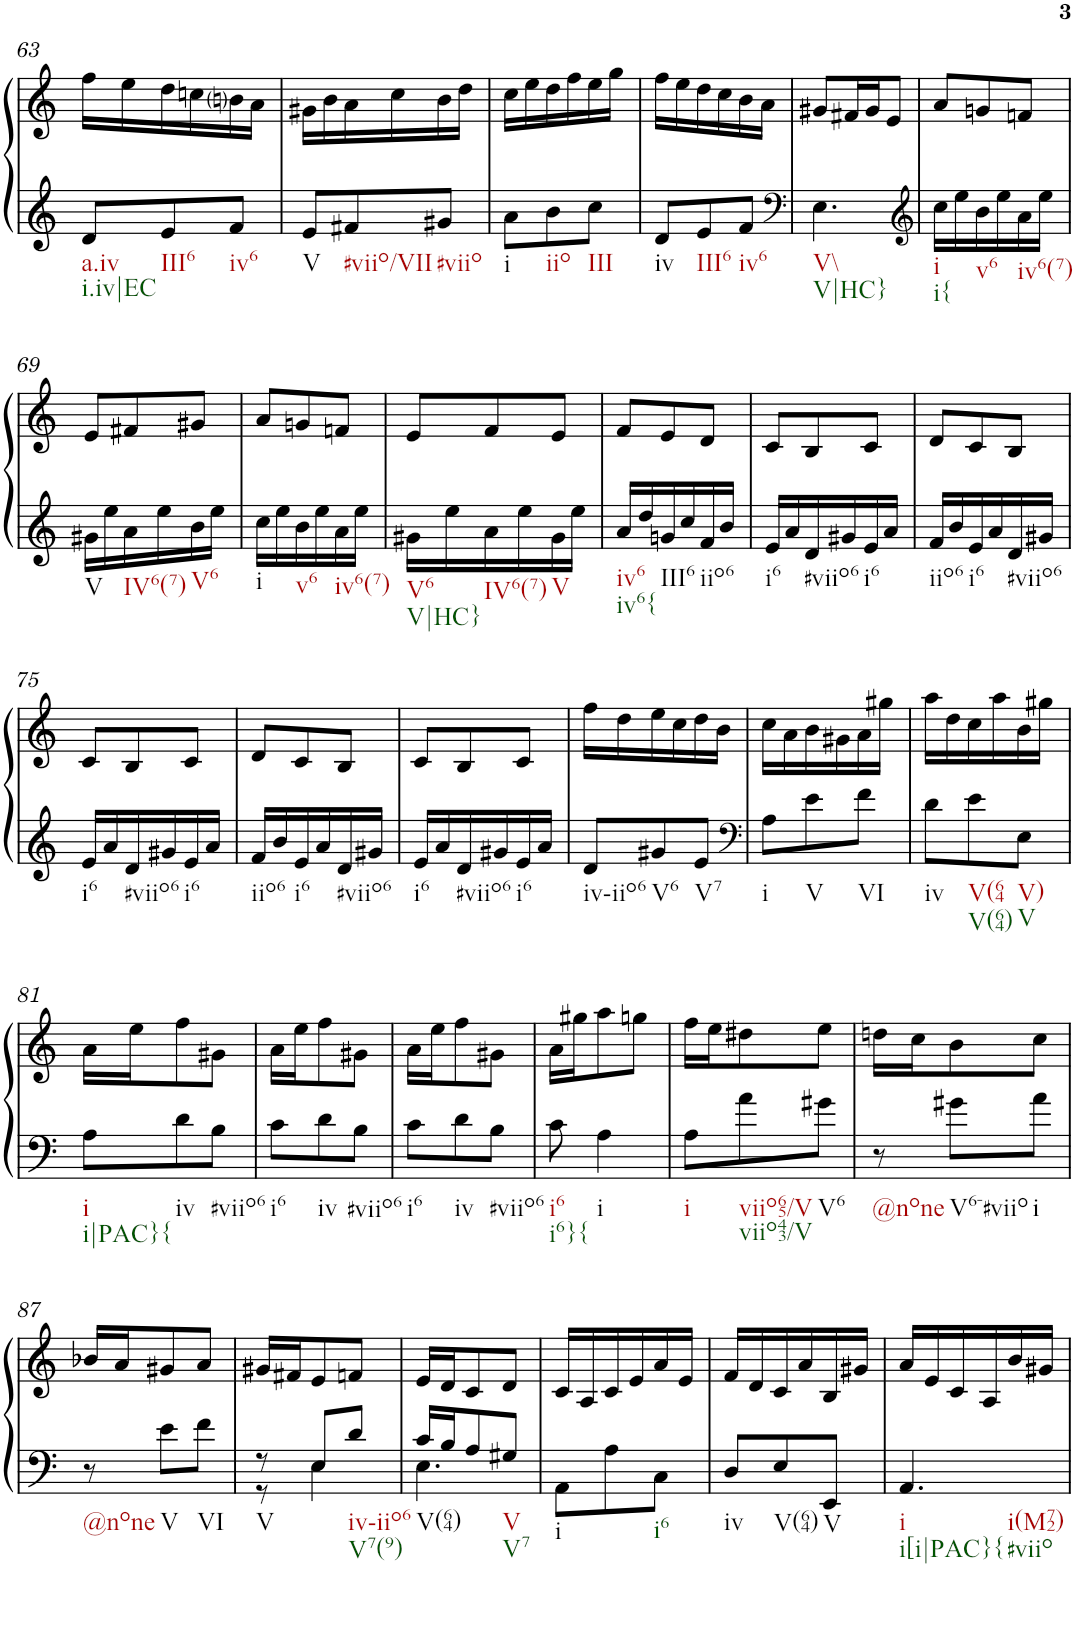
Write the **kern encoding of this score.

**kern	**kern
*part1	*part1
*staff2	*staff1
*I"Piano	*
*I'Pno	*
!!LO:PB:g=z
*clefF4	*clefG2
*k[]	*k[]
*M3/8	*M3/8
=63	=63
!LO:TX:b:t=a.iv	!
!LO:TX:b:t=i.iv|EC	!
8d/L	16ff\LL
.	16ee\
!LO:TX:b:t=III6	!
8e/	16dd\
.	16ccn\
!LO:TX:b:t=iv6	!
8f/J	16bni\
.	16a\JJ
=64	=64
!LO:TX:b:t=V	!
8e/L	16g#X\LL
.	16b\
!LO:TX:b:t=#viio/VII	!
8f#X/	16a\
.	16cc\
!LO:TX:b:t=#viio	!
8g#X/J	16b\
.	16dd\JJ
=65	=65
!LO:TX:b:t=i	!
8a\L	16cc\LL
.	16ee\
!LO:TX:b:t=iio	!
8b\	16dd\
.	16ff\
!LO:TX:b:t=III	!
8cc\J	16ee\
.	16gg\JJ
=66	=66
!LO:TX:b:t=iv	!
8d/L	16ff\LL
.	16ee\
!LO:TX:b:t=III6	!
8e/	16dd\
.	16cc\
!LO:TX:b:t=iv6	!
8f/J	16b\
.	16a\JJ
=67	=67
*clefF4	*
!LO:TX:b:t=V\\	!
!LO:TX:b:t=V|HC}	!
4.E\	8g#X/L
.	16f#X/L
.	16g#/J
.	8e/J
=68	=68
*clefG2	*
!LO:TX:b:t=i	!
!LO:TX:b:t=i{	!
16cc\LL	8a/L
16ee\	.
!LO:TX:b:t=v6	!
16b\	8gn/
16ee\	.
!LO:TX:b:t=iv6(7)	!
16a\	8fn/J
16ee\JJ	.
!!LO:LB:g=z
=69	=69
!LO:TX:b:t=V	!
16g#X\LL	8e/L
16ee\	.
!LO:TX:b:t=IV6(7)	!
16a\	8f#X/
16ee\	.
!LO:TX:b:t=V6	!
16b\	8g#X/J
16ee\JJ	.
=70	=70
!LO:TX:b:t=i	!
16cc\LL	8a/L
16ee\	.
!LO:TX:b:t=v6	!
16b\	8gn/
16ee\	.
!LO:TX:b:t=iv6(7)	!
16a\	8fn/J
16ee\JJ	.
=71	=71
!LO:TX:b:t=V6	!
!LO:TX:b:t=V|HC}	!
16g#X\LL	8e/L
16ee\	.
!LO:TX:b:t=IV6(7)	!
16a\	8f/
16ee\	.
!LO:TX:b:t=V	!
16g#\	8e/J
16ee\JJ	.
=72	=72
!LO:TX:b:t=iv6	!
!LO:TX:b:t=iv6{	!
16a/LL	8f/L
16dd/	.
!LO:TX:b:t=III6	!
16gn/	8e/
16cc/	.
!LO:TX:b:t=iio6	!
16f/	8d/J
16b/JJ	.
=73	=73
!LO:TX:b:t=i6	!
16e/LL	8c/L
16a/	.
!LO:TX:b:t=#viio6	!
16d/	8B/
16g#X/	.
!LO:TX:b:t=i6	!
16e/	8c/J
16a/JJ	.
=74	=74
!LO:TX:b:t=iio6	!
16f/LL	8d/L
16b/	.
!LO:TX:b:t=i6	!
16e/	8c/
16a/	.
!LO:TX:b:t=#viio6	!
16d/	8B/J
16g#X/JJ	.
!!LO:LB:g=z
=75	=75
!LO:TX:b:t=i6	!
16e/LL	8c/L
16a/	.
!LO:TX:b:t=#viio6	!
16d/	8B/
16g#X/	.
!LO:TX:b:t=i6	!
16e/	8c/J
16a/JJ	.
=76	=76
!LO:TX:b:t=iio6	!
16f/LL	8d/L
16b/	.
!LO:TX:b:t=i6	!
16e/	8c/
16a/	.
!LO:TX:b:t=#viio6	!
16d/	8B/J
16g#X/JJ	.
=77	=77
!LO:TX:b:t=i6	!
16e/LL	8c/L
16a/	.
!LO:TX:b:t=#viio6	!
16d/	8B/
16g#X/	.
!LO:TX:b:t=i6	!
16e/	8c/J
16a/JJ	.
=78	=78
!LO:TX:b:t=iv-iio6	!
8d/L	16ff\LL
.	16dd\
!LO:TX:b:t=V6	!
8g#X/	16ee\
.	16cc\
!LO:TX:b:t=V7	!
8e/J	16dd\
.	16b\JJ
=79	=79
*clefF4	*
!LO:TX:b:t=i	!
8A\L	16cc\LL
.	16a\
!LO:TX:b:t=V	!
8e\	16b\
.	16g#X\
!LO:TX:b:t=VI	!
8f\J	16a\
.	16gg#X\JJ
=80	=80
!LO:TX:b:t=iv	!
8d\L	16aa\LL
.	16dd\
!LO:TX:b:t=V(64	!
!LO:TX:b:t=V(64)	!
8e\	16cc\
.	16aa\
!LO:TX:b:t=V)	!
!LO:TX:b:t=V	!
8E\J	16b\
.	16gg#X\JJ
!!LO:LB:g=z
=81	=81
!LO:TX:b:t=i	!
!LO:TX:b:t=i|PAC}{	!
8A\L	16a\LL
.	16ee\J
!LO:TX:b:t=iv	!
8d\	8ff\
!LO:TX:b:t=#viio6	!
8B\J	8g#X\J
=82	=82
!LO:TX:b:t=i6	!
8c\L	16a\LL
.	16ee\J
!LO:TX:b:t=iv	!
8d\	8ff\
!LO:TX:b:t=#viio6	!
8B\J	8g#X\J
=83	=83
!LO:TX:b:t=i6	!
8c\L	16a\LL
.	16ee\J
!LO:TX:b:t=iv	!
8d\	8ff\
!LO:TX:b:t=#viio6	!
8B\J	8g#X\J
=84	=84
!LO:TX:b:t=i6	!
!LO:TX:b:t=i6}{	!
8c\	16a\LL
.	16gg#X\J
!LO:TX:b:t=i	!
4A\	8aa\
.	8ggn\J
=85	=85
!LO:TX:b:t=i	!
8A\L	16ff\LL
.	16ee\J
!LO:TX:b:t=viio65/V	!
!LO:TX:b:t=viio43/V	!
8a\	8dd#X\
!LO:TX:b:t=V6	!
8g#X\J	8ee\J
=86	=86
!LO:TX:b:t=@none	!
8r	16ddn\LL
.	16cc\J
!LO:TX:b:t=V6-#viio	!
8g#X\L	8b\
!LO:TX:b:t=i	!
8a\J	8cc\J
!!LO:LB:g=z
=87	=87
!LO:TX:b:t=@none	!
8r	16b-X/LL
.	16a/J
!LO:TX:b:t=V	!
8e\L	8g#X/
!LO:TX:b:t=VI	!
8f\J	8a/J
=88	=88
*^	*
!LO:TX:b:t=V	!	!
8r	8r	16g#X/LL
.	.	16f#X/J
8E/L	4E\	8e/
!LO:TX:b:t=iv-iio6	!	!
!LO:TX:b:t=V7(9)	!	!
8d/J	.	8fn/J
=89	=89	=89
!LO:TX:b:t=V(64)	!	!
16c/LL	4.E\	16e/LL
16B/J	.	16d/J
8A/	.	8c/
!LO:TX:b:t=V	!	!
!LO:TX:b:t=V7	!	!
8G#X/J	.	8d/J
*v	*v	*
=90	=90
!LO:TX:b:t=i	!
8AA\L	16c/LL
.	16A/
8A\	16c/
.	16e/
!LO:TX:b:t=i6	!
8C\J	16a/
.	16e/JJ
=91	=91
!LO:TX:b:t=iv	!
8D/L	16f/LL
.	16d/
!LO:TX:b:t=V(64)	!
8E/	16c/
.	16a/
!LO:TX:b:t=V	!
8EE/J	16B/
.	16g#X/JJ
=92	=92
!LO:TX:b:t=i	!
!LO:TX:b:t=i[i|PAC}{	!
!LO:TX:b:t=i(M72)	!
!LO:TX:b:t=#viio	!
4.AA/	16a/LL
.	16e/
.	16c/
.	16A/
.	16b/
.	16g#X/JJ
=	=
*-	*-
